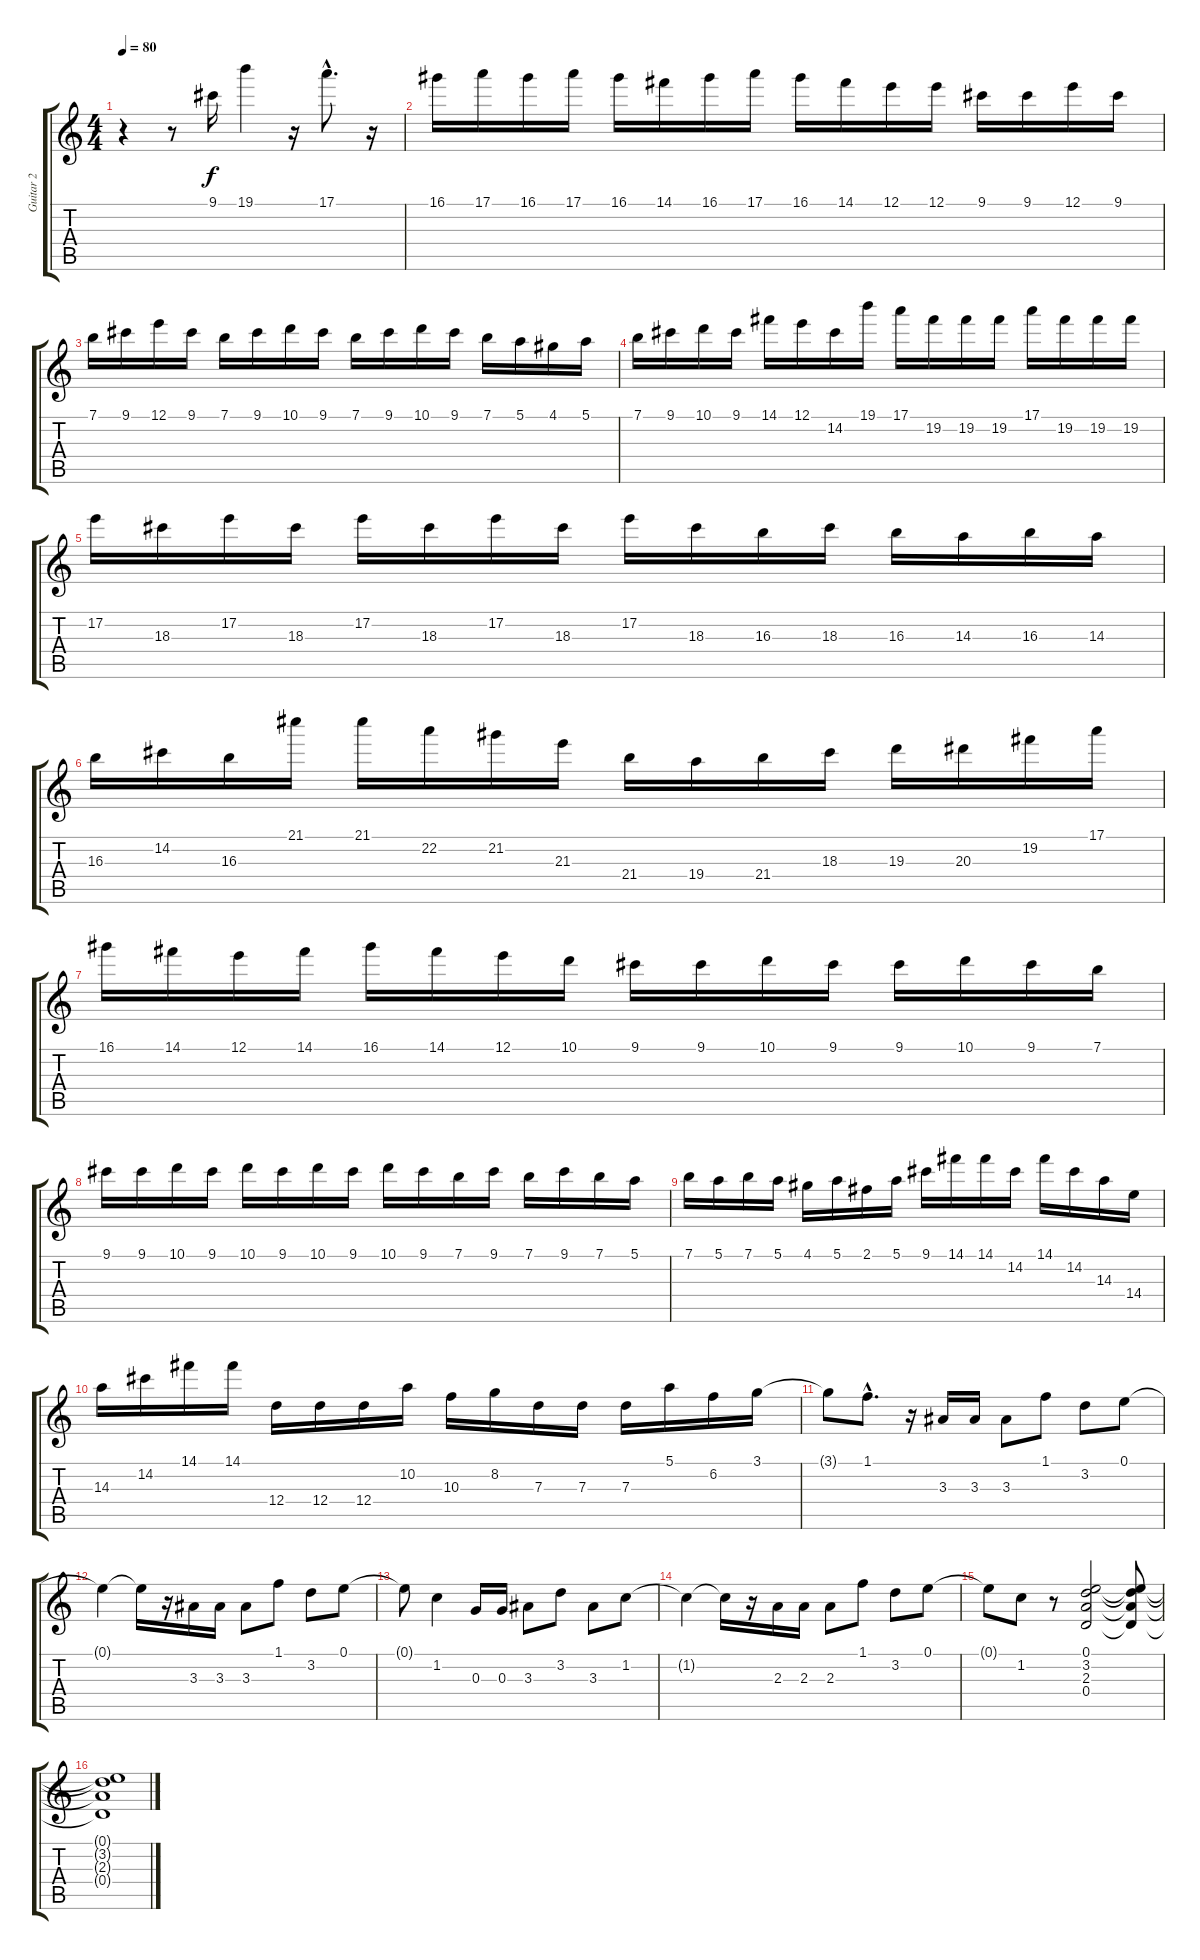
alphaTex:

\track ("Guitar 2" "Guitar 2") {instrument distortionguitar}
\staff {score tabs}
\tuning (E4 B3 G3 D3 A2 E2) {hide}
\ts (4 4)
\tempo 80
\clef g2
\ks c
r.4{dy f} r.8 9.1.16 19.1.4 r.16 17.1{hac}.8{d} r.16 |
16.1.16 17.1.16 16.1.16 17.1.16 16.1.16 14.1.16 16.1.16 17.1.16 16.1.16 14.1.16 12.1.16 12.1.16 9.1.16 9.1.16 12.1.16 9.1.16 |
7.1.16 9.1.16 12.1.16 9.1.16 7.1.16 9.1.16 10.1.16 9.1.16 7.1.16 9.1.16 10.1.16 9.1.16 7.1.16 5.1.16 4.1.16 5.1.16 |
7.1.16 9.1.16 10.1.16 9.1.16 14.1.16 12.1.16 14.2.16 19.1.16 17.1.16 19.2.16 19.2.16 19.2.16 17.1.16 19.2.16 19.2.16 19.2.16 |
17.2.16 18.3.16 17.2.16 18.3.16 17.2.16 18.3.16 17.2.16 18.3.16 17.2.16 18.3.16 16.3.16 18.3.16 16.3.16 14.3.16 16.3.16 14.3.16 |
16.3.16 14.2.16 16.3.16 21.1.16 21.1.16 22.2.16 21.2.16 21.3.16 21.4.16 19.4.16 21.4.16 18.3.16 19.3.16 20.3.16 19.2.16 17.1.16 |
16.1.16 14.1.16 12.1.16 14.1.16 16.1.16 14.1.16 12.1.16 10.1.16 9.1.16 9.1.16 10.1.16 9.1.16 9.1.16 10.1.16 9.1.16 7.1.16 |
9.1.16 9.1.16 10.1.16 9.1.16 10.1.16 9.1.16 10.1.16 9.1.16 10.1.16 9.1.16 7.1.16 9.1.16 7.1.16 9.1.16 7.1.16 5.1.16 |
7.1.16 5.1.16 7.1.16 5.1.16 4.1.16 5.1.16 2.1.16 5.1.16 9.1.16 14.1.16 14.1.16 14.2.16 14.1.16 14.2.16 14.3.16 14.4.16 |
14.3.16 14.2.16 14.1.16 14.1.16 12.4.16 12.4.16 12.4.16 10.2.16 10.3.16 8.2.16 7.3.16 7.3.16 7.3.16 5.1.16 6.2.16 3.1.16 |
3.1{t}.8 1.1{hac}.8{d} r.16 3.3.16 3.3.16 3.3.8 1.1.8 3.2.8 0.1.8 |
0.1{t}.4 0.1{t}.16 r.16 3.3.16 3.3.16 3.3.8 1.1.8 3.2.8 0.1.8 |
0.1{t}.8 1.2.4 0.3.16 0.3.16 3.3.8 3.2.8 3.3.8 1.2.8 |
1.2{t}.4 1.2{t}.16 r.16 2.3.16 2.3.16 2.3.8 1.1.8 3.2.8 0.1.8 |
0.1{t}.8 1.2.8 r.8 (0.1 3.2 2.3 0.4).2 (0.1{t} 3.2{t} 2.3{t} 0.4{t}).8 |
(0.1{t} 3.2{t} 2.3{t} 0.4{t}).1
